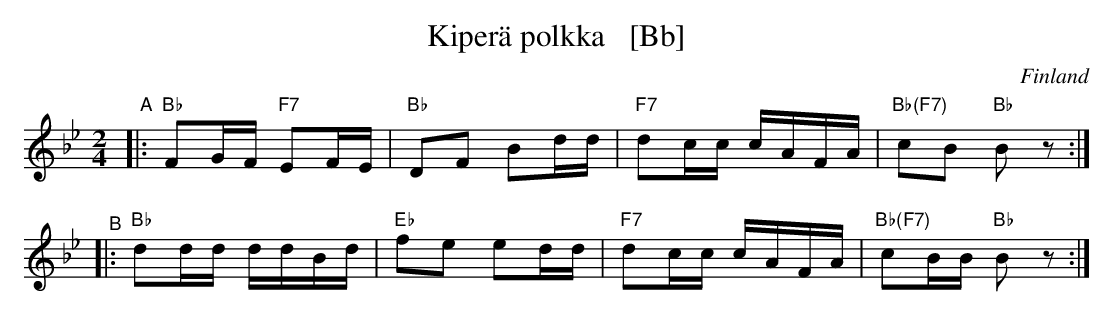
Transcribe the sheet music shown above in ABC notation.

X:1
T: Kiper\"a polkka   [Bb]
O: Finland
M: 2/4
L: 1/16
K: Bb
"^A"|: "Bb"F2GF "F7"E2FE | "Bb"D2F2 B2dd | "F7"d2cc cAFA | "Bb(F7)"c2B2 "Bb"B2z2 :|
"^B"|: "Bb"d2dd ddBd | "Eb"f2e2 e2dd | "F7"d2cc cAFA | "Bb(F7)"c2BB "Bb"B2z2 :|
